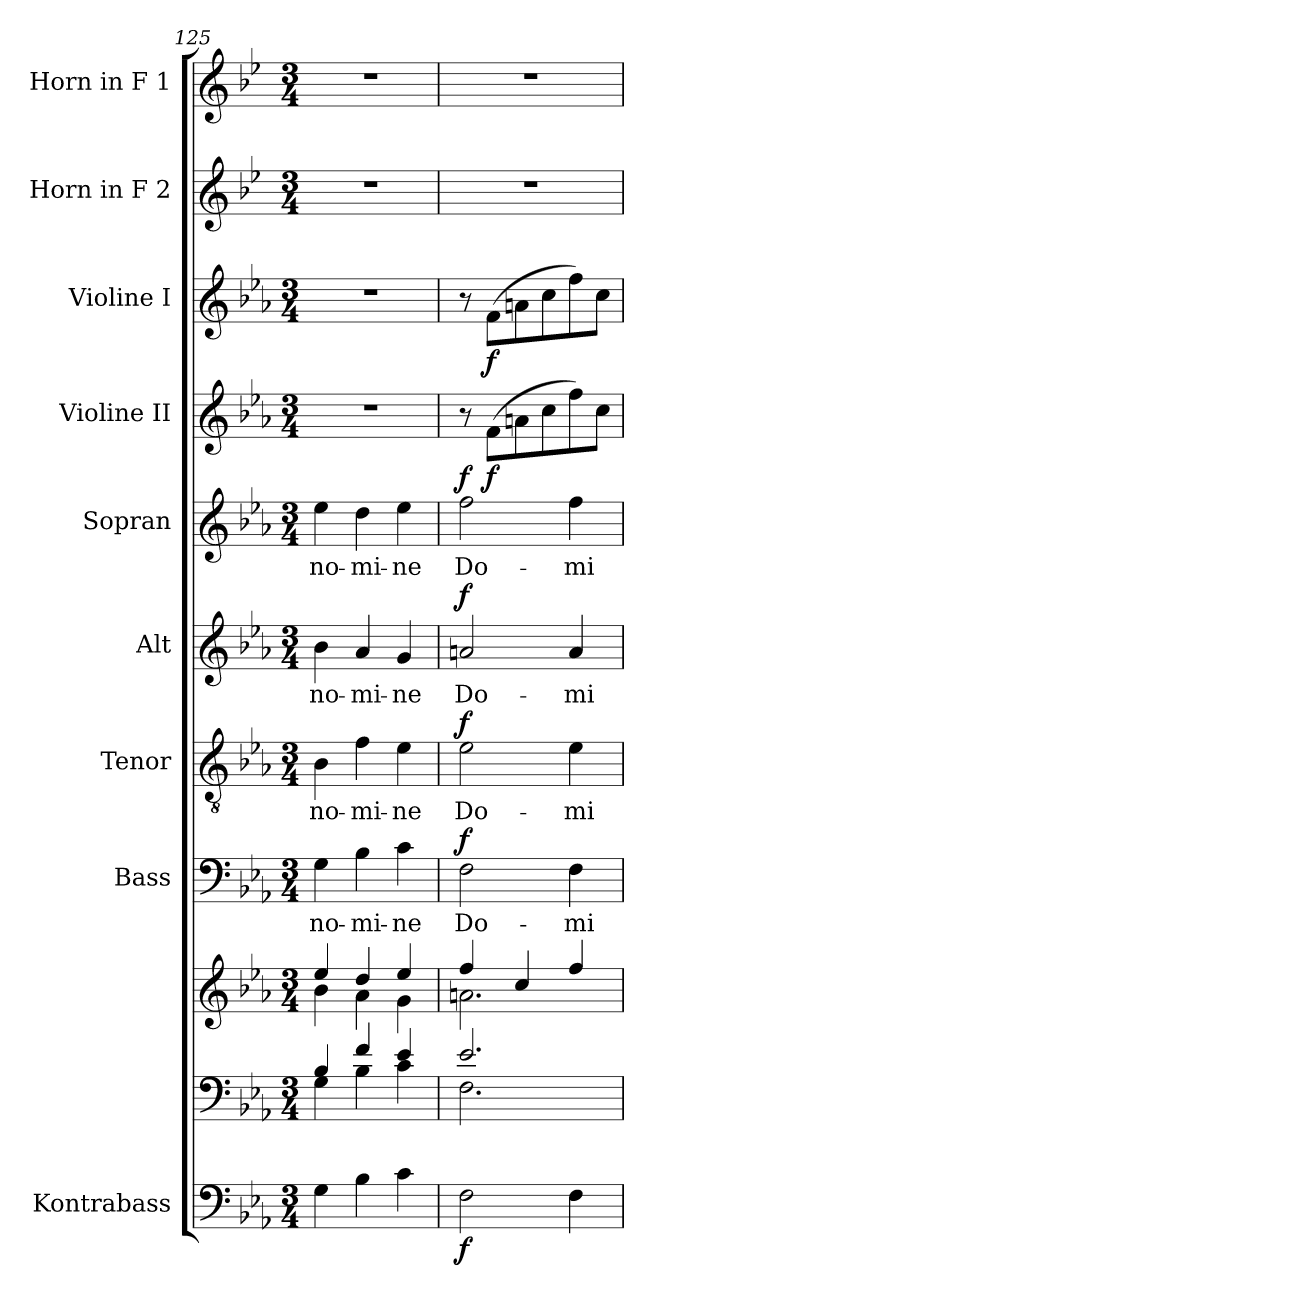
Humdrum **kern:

**kern	**dynam	**kern	**kern	**kern	**text	**dynam	**kern	**text	**dynam	**kern	**text	**dynam	**kern	**text	**dynam	**kern	**dynam	**kern	**dynam	**kern	**kern
*part10	*part10	*part9	*part9	*part8	*part8	*part8	*part7	*part7	*part7	*part6	*part6	*part6	*part5	*part5	*part5	*part4	*part4	*part3	*part3	*part2	*part1
*staff11	*staff11	*staff10	*staff9	*staff8	*staff8	*staff8	*staff7	*staff7	*staff7	*staff6	*staff6	*staff6	*staff5	*staff5	*staff5	*staff4	*staff4	*staff3	*staff3	*staff2	*staff1
*I"Kontrabass	*	*	*	*I"Bass	*	*	*I"Tenor	*	*	*I"Alt	*	*	*I"Sopran	*	*	*I"Violine II	*	*I"Violine I	*	*I"Horn in F 2	*I"Horn in F 1
*I'Kb.	*	*	*	*I'B.	*	*	*I'T.	*	*	*I'A.	*	*	*I'S.	*	*	*I'Vl. II	*	*I'Vl. I	*	*	*
*clefF4	*	*clefF4	*clefG2	*clefF4	*	*	*clefGv2	*	*	*clefG2	*	*	*clefG2	*	*	*clefG2	*	*clefG2	*	*clefG2	*clefG2
*ITrd7c12	*	*	*	*	*	*	*	*	*	*	*	*	*	*	*	*	*	*	*	*ITrd4c7	*ITrd4c7
*k[b-e-a-]	*	*k[b-e-a-]	*k[b-e-a-]	*k[b-e-a-]	*	*	*k[b-e-a-]	*	*	*k[b-e-a-]	*	*	*k[b-e-a-]	*	*	*k[b-e-a-]	*	*k[b-e-a-]	*	*k[b-e-a-]	*k[b-e-a-]
*E-:	*	*E-:	*E-:	*E-:	*	*	*E-:	*	*	*E-:	*	*	*E-:	*	*	*E-:	*	*E-:	*	*E-:	*E-:
*M3/4	*	*M3/4	*M3/4	*M3/4	*	*	*M3/4	*	*	*M3/4	*	*	*M3/4	*	*	*M3/4	*	*M3/4	*	*M3/4	*M3/4
=125	=125	=125	=125	=125	=125	=125	=125	=125	=125	=125	=125	=125	=125	=125	=125	=125	=125	=125	=125	=125	=125
*	*	*^	*^	*	*	*	*	*	*	*	*	*	*	*	*	*	*	*	*	*	*
!	!	!	!	!	!	!	!LO:LY:b	!	!	!LO:LY:b	!	!	!LO:LY:b	!	!	!LO:LY:b	!	!	!	!	!	!	!
4GG\	.	4B-/	4G\	4ee-/	4b-\	4G\	no-	.	4B-\	no-	.	4b-\	no-	.	4ee-\	no-	.	2.r	.	2.r	.	2.r	2.r
!	!	!	!	!	!	!	!LO:LY:b	!	!	!LO:LY:b	!	!	!LO:LY:b	!	!	!LO:LY:b	!	!	!	!	!	!	!
4BB-\	.	4f/	4B-\	4dd/	4a-\	4B-\	-mi-	.	4f\	-mi-	.	4a-/	-mi-	.	4dd\	-mi-	.	.	.	.	.	.	.
!	!	!	!	!	!	!	!LO:LY:b	!	!	!LO:LY:b	!	!	!LO:LY:b	!	!	!LO:LY:b	!	!	!	!	!	!	!
4C\	.	4e-/	4c\	4ee-/	4g\	4c\	-ne	.	4e-\	-ne	.	4g/	-ne	.	4ee-\	-ne	.	.	.	.	.	.	.
=126	=126	=126	=126	=126	=126	=126	=126	=126	=126	=126	=126	=126	=126	=126	=126	=126	=126	=126	=126	=126	=126	=126	=126
!	!LO:DY:b	!	!	!	!	!	!LO:LY:b	!LO:DY:a	!	!LO:LY:b	!LO:DY:a	!	!LO:LY:b	!LO:DY:a	!	!LO:LY:b	!LO:DY:a	!	!	!	!	!	!
2FF\	f	2.e-/	2.F\	4ff/	2.an\	2F\	Do-	f	2e-\	Do-	f	2an/	Do-	f	2ff\	Do-	f	8r	.	8r	.	2.r	2.r
!	!	!	!	!	!	!	!	!	!	!	!	!	!	!	!	!	!	!	!LO:DY:b	!	!LO:DY:b	!	!
.	.	.	.	.	.	.	.	.	.	.	.	.	.	.	.	.	.	(>8f\L	f	(>8f\L	f	.	.
.	.	.	.	4cc/	.	.	.	.	.	.	.	.	.	.	.	.	.	8an\	.	8an\	.	.	.
.	.	.	.	.	.	.	.	.	.	.	.	.	.	.	.	.	.	8cc\	.	8cc\	.	.	.
!	!	!	!	!	!	!	!LO:LY:b	!	!	!LO:LY:b	!	!	!LO:LY:b	!	!	!LO:LY:b	!	!	!	!	!	!	!
4FF\	.	.	.	4ff/	.	4F\	-mi-	.	4e-\	-mi-	.	4a/	-mi-	.	4ff\	-mi-	.	8ff\)	.	8ff\)	.	.	.
.	.	.	.	.	.	.	.	.	.	.	.	.	.	.	.	.	.	8cc\J	.	8cc\J	.	.	.
*	*	*v	*v	*	*	*	*	*	*	*	*	*	*	*	*	*	*	*	*	*	*	*	*
*	*	*	*v	*v	*	*	*	*	*	*	*	*	*	*	*	*	*	*	*	*	*	*
=	=	=	=	=	=	=	=	=	=	=	=	=	=	=	=	=	=	=	=	=	=
*-	*-	*-	*-	*-	*-	*-	*-	*-	*-	*-	*-	*-	*-	*-	*-	*-	*-	*-	*-	*-	*-
